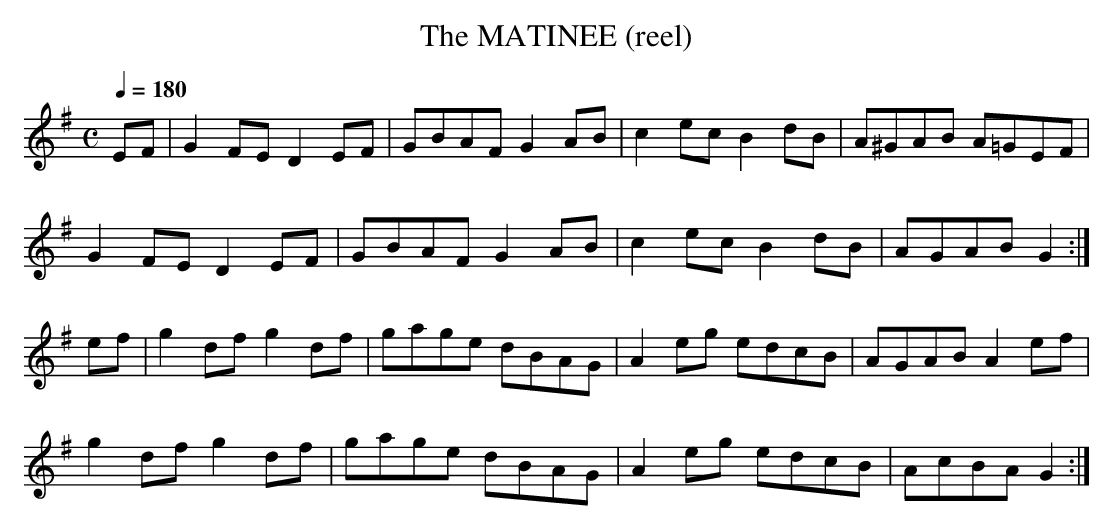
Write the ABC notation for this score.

X:1
T:MATINEE (reel), The
Q:1/4=180
M:C
L:1/8
K:G
EF|G2FE D2EF|GBAF G2AB|c2ec B2dB |A^GAB A=GEF|
G2FE D2EF|GBAF G2AB|c2ec B2dB|AGAB G2:|
ef|g2df g2df|gage dBAG|A2eg edcB |AGAB A2ef|
g2df g2df|gage dBAG|A2eg edcB|AcBA G2:|
